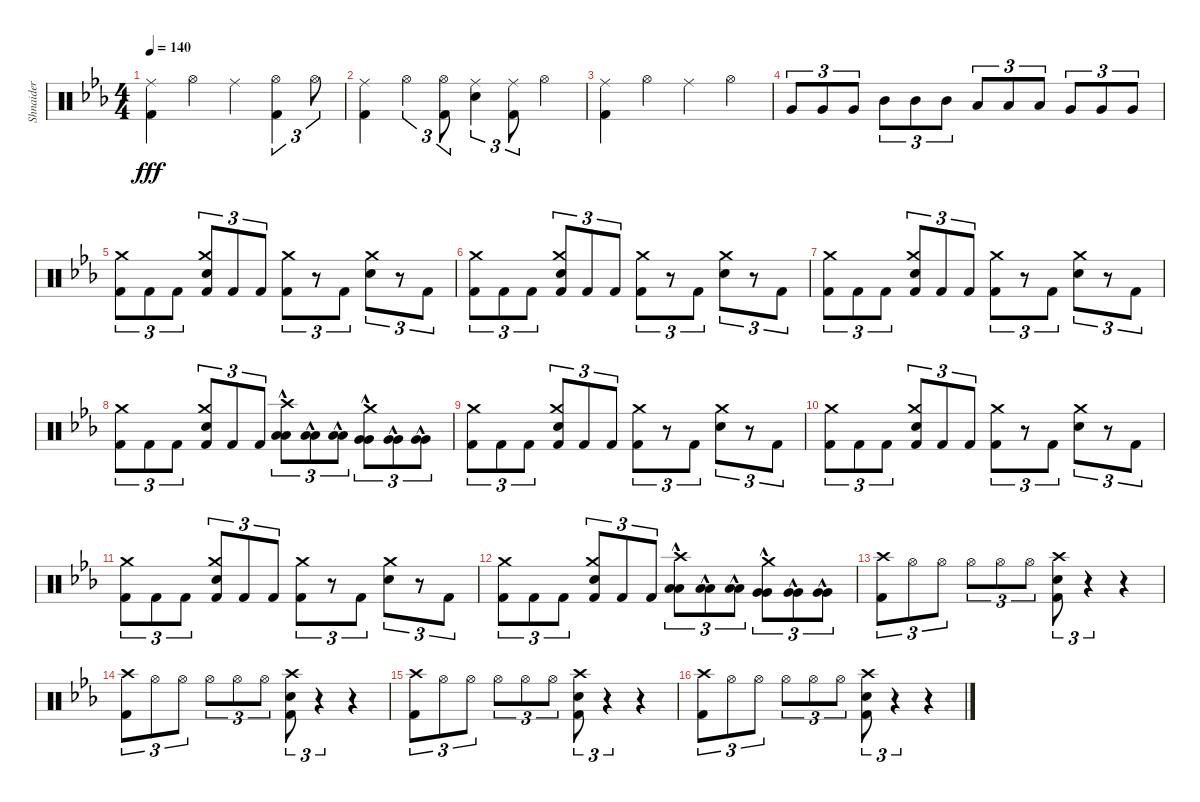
\track ("Shnaider" "Shnaider") {instrument percussion}
\staff {score}
\articulation defaults
\ts (4 4)
\tempo 140
\clef neutral
\ks eb
("Ride (middle)" "Kick (hit) 2").4{dy fff} "Hi-Hat (open)".4 "Ride (middle)".4 ("Hi-Hat (open)" "Kick (hit) 2").4{tu (3 2)} "Hi-Hat (open)".8{tu (3 2)} |
("Ride (middle)" "Kick (hit) 2").4 "Hi-Hat (open)".4{tu (3 2)} ("Hi-Hat (open)" "Kick (hit) 2").8{tu (3 2)} ("Ride (middle)" "Electric Snare (hit)").4{tu (3 2)} ("Ride (middle)" "Kick (hit) 2").8{tu (3 2)} "Hi-Hat (open)".4 |
("Ride (middle)" "Kick (hit) 2").4 "Hi-Hat (open)".4 "Ride (middle)".4 "Hi-Hat (open)".4 |
"Very Low Tom (hit)".8{tu (3 2)} "Very Low Tom (hit)".8{tu (3 2)} "Very Low Tom (hit)".8{tu (3 2)} "Mid Tom (hit)".8{tu (3 2)} "Mid Tom (hit)".8{tu (3 2)} "Mid Tom (hit)".8{tu (3 2)} "Low Tom (hit)".8{tu (3 2)} "Low Tom (hit)".8{tu (3 2)} "Low Tom (hit)".8{tu (3 2)} "Very Low Tom (hit)".8{tu (3 2)} "Very Low Tom (hit)".8{tu (3 2)} "Very Low Tom (hit)".8{tu (3 2)} |
("Crash medium (hit)" "Kick (hit) 2").8{tu (3 2)} "Kick (hit) 2".8{tu (3 2)} "Kick (hit) 2".8{tu (3 2)} ("Crash medium (hit)" "Snare (hit) 2" "Kick (hit) 2").8{tu (3 2)} "Kick (hit) 2".8{tu (3 2)} "Kick (hit) 2".8{tu (3 2)} ("Crash medium (hit)" "Kick (hit) 2").8{tu (3 2)} r.8{tu (3 2)} "Kick (hit) 2".8{tu (3 2)} ("Crash medium (hit)" "Snare (hit) 2").8{tu (3 2)} r.8{tu (3 2)} "Kick (hit) 2".8{tu (3 2)} |
("Crash medium (hit)" "Kick (hit) 2").8{tu (3 2)} "Kick (hit) 2".8{tu (3 2)} "Kick (hit) 2".8{tu (3 2)} ("Crash medium (hit)" "Snare (hit) 2" "Kick (hit) 2").8{tu (3 2)} "Kick (hit) 2".8{tu (3 2)} "Kick (hit) 2".8{tu (3 2)} ("Crash medium (hit)" "Kick (hit) 2").8{tu (3 2)} r.8{tu (3 2)} "Kick (hit) 2".8{tu (3 2)} ("Crash medium (hit)" "Snare (hit) 2").8{tu (3 2)} r.8{tu (3 2)} "Kick (hit) 2".8{tu (3 2)} |
("Crash medium (hit)" "Kick (hit) 2").8{tu (3 2)} "Kick (hit) 2".8{tu (3 2)} "Kick (hit) 2".8{tu (3 2)} ("Crash medium (hit)" "Snare (hit) 2" "Kick (hit) 2").8{tu (3 2)} "Kick (hit) 2".8{tu (3 2)} "Kick (hit) 2".8{tu (3 2)} ("Crash medium (hit)" "Kick (hit) 2").8{tu (3 2)} r.8{tu (3 2)} "Kick (hit) 2".8{tu (3 2)} ("Crash medium (hit)" "Snare (hit) 2").8{tu (3 2)} r.8{tu (3 2)} "Kick (hit) 2".8{tu (3 2)} |
("Crash medium (hit)" "Kick (hit) 2").8{tu (3 2)} "Kick (hit) 2".8{tu (3 2)} "Kick (hit) 2".8{tu (3 2)} ("Crash medium (hit)" "Snare (hit) 2" "Kick (hit) 2").8{tu (3 2)} "Kick (hit) 2".8{tu (3 2)} "Kick (hit) 2".8{tu (3 2)} ("Low Tom (hit)"{hac} "Crash high (hit)"{hac} "Low Tom (hit)"{hac}).8{tu (3 2)} ("Low Tom (hit)"{hac} "Low Tom (hit)"{hac}).8{tu (3 2)} ("Low Tom (hit)"{hac} "Low Tom (hit)"{hac}).8{tu (3 2)} ("Very Low Tom (hit)"{hac} "Crash medium (hit)"{hac} "Very Low Tom (hit)"{hac}).8{tu (3 2)} ("Very Low Tom (hit)"{hac} "Very Low Tom (hit)"{hac}).8{tu (3 2)} ("Very Low Tom (hit)"{hac} "Very Low Tom (hit)"{hac}).8{tu (3 2)} |
("Crash medium (hit)" "Kick (hit) 2").8{tu (3 2)} "Kick (hit) 2".8{tu (3 2)} "Kick (hit) 2".8{tu (3 2)} ("Crash medium (hit)" "Snare (hit) 2" "Kick (hit) 2").8{tu (3 2)} "Kick (hit) 2".8{tu (3 2)} "Kick (hit) 2".8{tu (3 2)} ("Crash medium (hit)" "Kick (hit) 2").8{tu (3 2)} r.8{tu (3 2)} "Kick (hit) 2".8{tu (3 2)} ("Crash medium (hit)" "Snare (hit) 2").8{tu (3 2)} r.8{tu (3 2)} "Kick (hit) 2".8{tu (3 2)} |
("Crash medium (hit)" "Kick (hit) 2").8{tu (3 2)} "Kick (hit) 2".8{tu (3 2)} "Kick (hit) 2".8{tu (3 2)} ("Crash medium (hit)" "Snare (hit) 2" "Kick (hit) 2").8{tu (3 2)} "Kick (hit) 2".8{tu (3 2)} "Kick (hit) 2".8{tu (3 2)} ("Crash medium (hit)" "Kick (hit) 2").8{tu (3 2)} r.8{tu (3 2)} "Kick (hit) 2".8{tu (3 2)} ("Crash medium (hit)" "Snare (hit) 2").8{tu (3 2)} r.8{tu (3 2)} "Kick (hit) 2".8{tu (3 2)} |
("Crash medium (hit)" "Kick (hit) 2").8{tu (3 2)} "Kick (hit) 2".8{tu (3 2)} "Kick (hit) 2".8{tu (3 2)} ("Crash medium (hit)" "Snare (hit) 2" "Kick (hit) 2").8{tu (3 2)} "Kick (hit) 2".8{tu (3 2)} "Kick (hit) 2".8{tu (3 2)} ("Crash medium (hit)" "Kick (hit) 2").8{tu (3 2)} r.8{tu (3 2)} "Kick (hit) 2".8{tu (3 2)} ("Crash medium (hit)" "Snare (hit) 2").8{tu (3 2)} r.8{tu (3 2)} "Kick (hit) 2".8{tu (3 2)} |
("Crash medium (hit)" "Kick (hit) 2").8{tu (3 2)} "Kick (hit) 2".8{tu (3 2)} "Kick (hit) 2".8{tu (3 2)} ("Crash medium (hit)" "Snare (hit) 2" "Kick (hit) 2").8{tu (3 2)} "Kick (hit) 2".8{tu (3 2)} "Kick (hit) 2".8{tu (3 2)} ("Low Tom (hit)"{hac} "Crash high (hit)"{hac} "Low Tom (hit)"{hac}).8{tu (3 2)} ("Low Tom (hit)"{hac} "Low Tom (hit)"{hac}).8{tu (3 2)} ("Low Tom (hit)"{hac} "Low Tom (hit)"{hac}).8{tu (3 2)} ("Very Low Tom (hit)"{hac} "Crash medium (hit)"{hac} "Very Low Tom (hit)"{hac}).8{tu (3 2)} ("Very Low Tom (hit)"{hac} "Very Low Tom (hit)"{hac}).8{tu (3 2)} ("Very Low Tom (hit)"{hac} "Very Low Tom (hit)"{hac}).8{tu (3 2)} |
("Crash high (hit)" "Kick (hit) 2").8{tu (3 2)} "Hi-Hat (open)".8{tu (3 2)} "Hi-Hat (open)".8{tu (3 2)} "Hi-Hat (open)".8{tu (3 2)} "Hi-Hat (open)".8{tu (3 2)} "Hi-Hat (open)".8{tu (3 2)} ("Crash high (hit)" "Electric Snare (hit)" "Kick (hit) 2").8{tu (3 2)} r.4{tu (3 2)} r.4 |
("Crash high (hit)" "Kick (hit) 2").8{tu (3 2)} "Hi-Hat (open)".8{tu (3 2)} "Hi-Hat (open)".8{tu (3 2)} "Hi-Hat (open)".8{tu (3 2)} "Hi-Hat (open)".8{tu (3 2)} "Hi-Hat (open)".8{tu (3 2)} ("Crash high (hit)" "Electric Snare (hit)" "Kick (hit) 2").8{tu (3 2)} r.4{tu (3 2)} r.4 |
("Crash high (hit)" "Kick (hit) 2").8{tu (3 2)} "Hi-Hat (open)".8{tu (3 2)} "Hi-Hat (open)".8{tu (3 2)} "Hi-Hat (open)".8{tu (3 2)} "Hi-Hat (open)".8{tu (3 2)} "Hi-Hat (open)".8{tu (3 2)} ("Crash high (hit)" "Electric Snare (hit)" "Kick (hit) 2").8{tu (3 2)} r.4{tu (3 2)} r.4 |
("Crash high (hit)" "Kick (hit) 2").8{tu (3 2)} "Hi-Hat (open)".8{tu (3 2)} "Hi-Hat (open)".8{tu (3 2)} "Hi-Hat (open)".8{tu (3 2)} "Hi-Hat (open)".8{tu (3 2)} "Hi-Hat (open)".8{tu (3 2)} ("Crash high (hit)" "Electric Snare (hit)" "Kick (hit) 2").8{tu (3 2)} r.4{tu (3 2)} r.4
